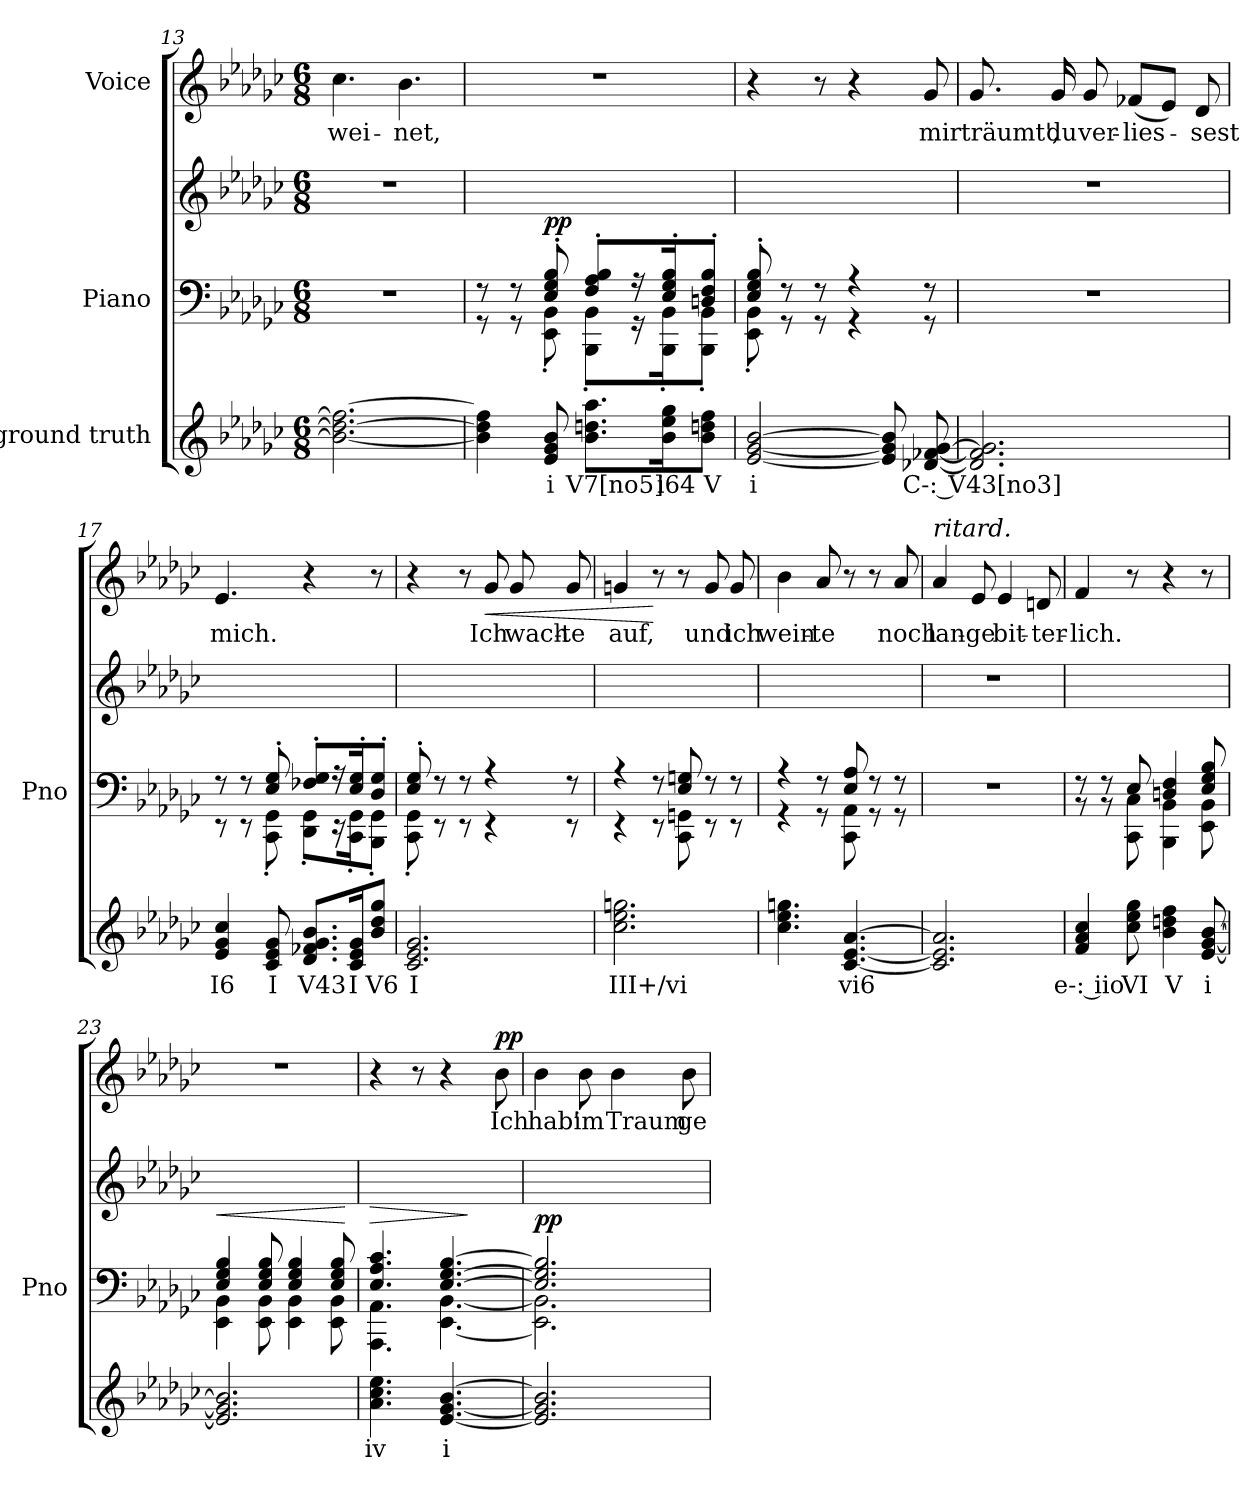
**kern	**text	**kern	**kern	**dynam	**kern	**text	**dynam
*part3	*part3	*part2	*part2	*part2	*part1	*part1	*part1
*staff4	*staff4	*staff3	*staff2	*staff2/3	*staff1	*staff1	*staff1
*I"ground truth	*	*I"Piano	*	*	*I"Voice	*	*
*	*	*I'Pno	*	*	*	*	*
*	*	*clefF4	*clefG2	*	*clefG2	*	*
*k[b-e-a-d-g-c-]	*	*k[b-e-a-d-g-c-]	*k[b-e-a-d-g-c-]	*	*k[b-e-a-d-g-c-]	*	*
*M6/8	*	*M6/8	*M6/8	*	*M6/8	*	*
=13	=13	=13	=13	=13	=13	=13	=13
!	!	!	!	!	!	!LO:LY:b	!
2.b-_ 2.dd_ 2.ff_	.	2.r	2.r	.	4.cc-\	-wei-	.
!	!	!	!	!	!	!LO:LY:b	!
.	.	.	.	.	4.b-\	-net,	.
=14	=14	=14	=14	=14	=14	=14	=14
*	*	*^	*	*	*	*	*
4b-] 4dd] 4ff]	.	8r	8r	4ryy	.	2.r	.	.
.	.	8r	8r	.	.	.	.	.
!	!	!	!	!	!LO:DY:b	!	!	!
8e- 8g- 8b-	i	8E-/' 8G-/' 8B-/'	8EE-\' 8BB-\'	2ryy	pp	.	.	.
8.b- 8.ddn 8.aa-L	V7[no5]	8F/' 8A-/' 8B-/'L	8BBB-\' 8BB-\'L	.	.	.	.	.
.	.	16r	16r	.	.	.	.	.
16b- 16ee- 16gg-K	i64	16E-/' 16G-/' 16B-/'K	16BBB-\' 16BB-\'K	.	.	.	.	.
8b- 8ddn 8ffJ	V	8Dn/' 8F/' 8B-/'J	8BBB-\' 8BB-\'J	.	.	.	.	.
=15	=15	=15	=15	=15	=15	=15	=15	=15
[2e- [2g- [2b-	i	8E-/' 8G-/' 8B-/'	8EE-\' 8BB-\'	2.ryy	.	4r	.	.
.	.	8r	8r	.	.	.	.	.
.	.	8r	8r	.	.	8r	.	.
.	.	4r	4r	.	.	4r	.	.
8e-] 8g-] 8b-]	.	.	.	.	.	.	.	.
!	!	!	!	!	!	!	!LO:LY:b	!
[8d-X [8f-X [8g-	C-: V43[no3]	8r	8r	.	.	8g-/	mir	.
*	*	*v	*v	*	*	*	*	*
=16	=16	=16	=16	=16	=16	=16	=16
*	*	*^	*	*	*	*	*
!	!	!	!	!	!	!	!LO:LY:b	!
*	*	*v	*v	*	*	*	*	*
2.d-] 2.f-] 2.g-]	.	2.r	2.r	.	8.g-/	träumt',	.
!	!	!	!	!	!	!LO:LY:b	!
.	.	.	.	.	16g-/	du	.
!	!	!	!	!	!	!LO:LY:b	!
.	.	.	.	.	8g-/	ver-	.
!	!	!	!	!	!	!LO:LY:b	!
.	.	.	.	.	(<8f-X/L	-lies-	.
.	.	.	.	.	8e-/J)	.	.
!	!	!	!	!	!	!LO:LY:b	!
.	.	.	.	.	8d-/	-sest	.
=17	=17	=17	=17	=17	=17	=17	=17
*	*	*^	*	*	*	*	*
!	!	!	!	!	!	!	!LO:LY:b	!
4e- 4g- 4cc-	I6	8r	8r	4ryy	.	4.e-/	mich.	.
.	.	8r	8r	.	.	.	.	.
8c- 8e- 8g-	I	8E-/' 8G-/'	8CC-\' 8GG-\'	2ryy	.	.	.	.
8.d- 8.f-X 8.g- 8.b-L	V43	8F-X/' 8G-/'L	8DD-\' 8GG-\'L	.	.	4r	.	.
.	.	16r	16r	.	.	.	.	.
16c- 16e- 16g-K	I	16E-/' 16G-/'K	16CC-\' 16GG-\'K	.	.	.	.	.
8b- 8dd- 8gg-J	V6	8D-/' 8G-/'J	8BBB-\' 8GG-\'J	.	.	8r	.	.
=18	=18	=18	=18	=18	=18	=18	=18	=18
2.c- 2.e- 2.g-	I	8E-/' 8G-/'	8CC-\' 8GG-\'	2.ryy	.	4r	.	.
.	.	8r	8r	.	.	.	.	.
.	.	8r	8r	.	.	8r	.	.
!	!	!	!	!	!	!	!LO:LY:b	!LO:HP:b
.	.	4r	4r	.	.	8g-/	Ich	<
!	!	!	!	!	!	!	!LO:LY:b	!
.	.	.	.	.	.	8g-/	wach-	.
!	!	!	!	!	!	!	!LO:LY:b	!
.	.	8r	8r	.	.	8g-/	-te	.
=19	=19	=19	=19	=19	=19	=19	=19	=19
!	!	!	!	!	!	!	!LO:LY:b	!
2.cc- 2.ee- 2.ggn	III+/vi	4r	4r	2.ryy	.	4gn/	auf,	.
.	.	8r	8r	.	.	8r	.	[
.	.	8E-/ 8Gn/	8CC-\ 8GGn\	.	.	8r	.	.
!	!	!	!	!	!	!	!LO:LY:b	!
.	.	8r	8r	.	.	8g/	und	.
!	!	!	!	!	!	!	!LO:LY:b	!
.	.	8r	8r	.	.	8g/	ich	.
=20	=20	=20	=20	=20	=20	=20	=20	=20
!	!	!	!	!	!	!	!LO:LY:b	!
4.cc- 4.ee- 4.ggn	.	4r	4r	2.ryy	.	4b-\	wein-	.
!	!	!	!	!	!	!	!LO:LY:b	!
.	.	8r	8r	.	.	8a-/	-te	.
[4.c- [4.e- [4.a-	vi6	8E-/ 8A-/	8CC-\ 8AA-\	.	.	8r	.	.
.	.	8r	8r	.	.	8r	.	.
!	!	!	!	!	!	!	!LO:LY:b	!
.	.	8r	8r	.	.	8a-/	noch	.
*	*	*v	*v	*	*	*	*	*
=21	=21	=21	=21	=21	=21	=21	=21
*	*	*	*	*	*MM75	*	*
*	*	*^	*	*	*	*	*
!	!	!	!	!	!	!LO:TX:a:i:t=ritard.	!	!
!	!	!	!	!	!	!	!LO:LY:b	!
*	*	*v	*v	*	*	*	*	*
2.c-] 2.e-] 2.a-]	.	2.r	2.r	.	4a-/	lan-	.
!	!	!	!	!	!	!LO:LY:b	!
.	.	.	.	.	8e-/	-ge	.
*	*	*	*	*	*MM70	*	*
!	!	!	!	!	!	!LO:LY:b	!
.	.	.	.	.	4e-/	bit-	.
!	!	!	!	!	!	!LO:LY:b	!
.	.	.	.	.	8dn/	-ter-	.
=22	=22	=22	=22	=22	=22	=22	=22
*	*	*^	*	*	*	*	*
!	!	!	!	!	!	!	!LO:LY:b	!
4f 4a- 4cc-	e-: iio	8r	8r	2.ryy	.	4f/	-lich.	.
.	.	8r	8r	.	.	.	.	.
*	*	*	*	*	*	*MM80	*	*
8cc- 8ee- 8gg-	VI	8E-/	8CC-\ 8C-\	.	.	8r	.	.
4b- 4ddn 4ff	V	4Dn/ 4F/	4BBB-\ 4BB-\	.	.	4r	.	.
[8e- [8g- [8b-	i	8E-/ 8G-/ 8B-/	8EE-\ 8BB-\	.	.	8r	.	.
=23	=23	=23	=23	=23	=23	=23	=23	=23
!	!	!	!	!	!LO:HP:b	!	!	!
2.e-] 2.g-] 2.b-]	.	4E-/ 4G-/ 4B-/	4EE-\ 4BB-\	2.ryy	<	2.r	.	.
.	.	8E-/ 8G-/ 8B-/	8EE-\ 8BB-\	.	.	.	.	.
.	.	4E-/ 4G-/ 4B-/	4EE-\ 4BB-\	.	.	.	.	.
.	.	8E-/ 8G-/ 8B-/	8EE-\ 8BB-\	.	.	.	.	.
*	*	*v	*v	*	*	*	*	*
.	.	.	.	[	.	.	.
=24	=24	=24	=24	=24	=24	=24	=24
*	*	*^	*	*	*	*	*
!	!	!	!	!	!LO:HP:b	!	!	!
4.a- 4.cc- 4.ee-	iv	4.E-/ 4.A-/ 4.c-/	4.AAA-\ 4.AA-\	2ryy	>	4r	.	.
.	.	.	.	.	.	8r	.	.
[4.e- [4.g- [4.b-	i	[4.E-/ [4.G-/ [4.B-/	[4.EE-\ [4.BB-\	.	.	4r	.	.
.	.	.	.	4ryy	]	.	.	.
!	!	!	!	!	!	!	!LO:LY:b	!LO:DY:a
.	.	.	.	.	.	8b-\	Ich	pp
=25	=25	=25	=25	=25	=25	=25	=25	=25
!	!	!	!	!	!LO:DY:a=2	!	!LO:LY:b	!
2.e-] 2.g-] 2.b-]	.	2.E-/] 2.G-/] 2.B-/]	2.EE-\] 2.BB-\]	2.ryy	pp	4b-\	hab'	.
!	!	!	!	!	!	!	!LO:LY:b	!
.	.	.	.	.	.	8b-\	im	.
!	!	!	!	!	!	!	!LO:LY:b	!
.	.	.	.	.	.	4b-\	Traum	.
!	!	!	!	!	!	!	!LO:LY:b	!
.	.	.	.	.	.	8b-\	ge-	.
*	*	*v	*v	*	*	*	*	*
=	=	=	=	=	=	=	=
*-	*-	*-	*-	*-	*-	*-	*-
